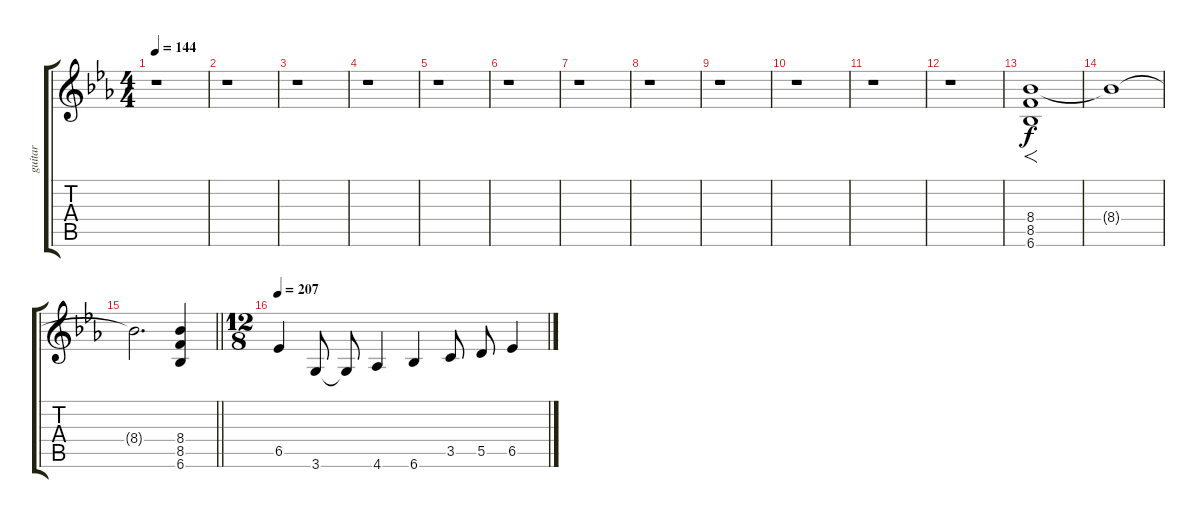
\track ("guitar" "guitar") {instrument acousticguitarsteel}
\staff {score tabs}
\tuning (E4 B3 G3 D3 A2 E2) {hide}
\ts (4 4)
\tempo 144
\clef g2
\ks eb
r.1{dy f} |
r.1 |
r.1 |
r.1 |
r.1 |
r.1 |
r.1 |
r.1 |
r.1 |
r.1 |
r.1 |
r.1 |
(8.4 8.5 6.6).1{f} |
8.4{t}.1 |
\barLineRight lightlight
8.4{t}.2{d} (8.4 8.5 6.6).4 |
\ts (12 8)
\tempo 207
6.5.4{volume 16} 3.6.8 3.6{t}.8 4.6.4 6.6.4 3.5.8 5.5.8 6.5.4
